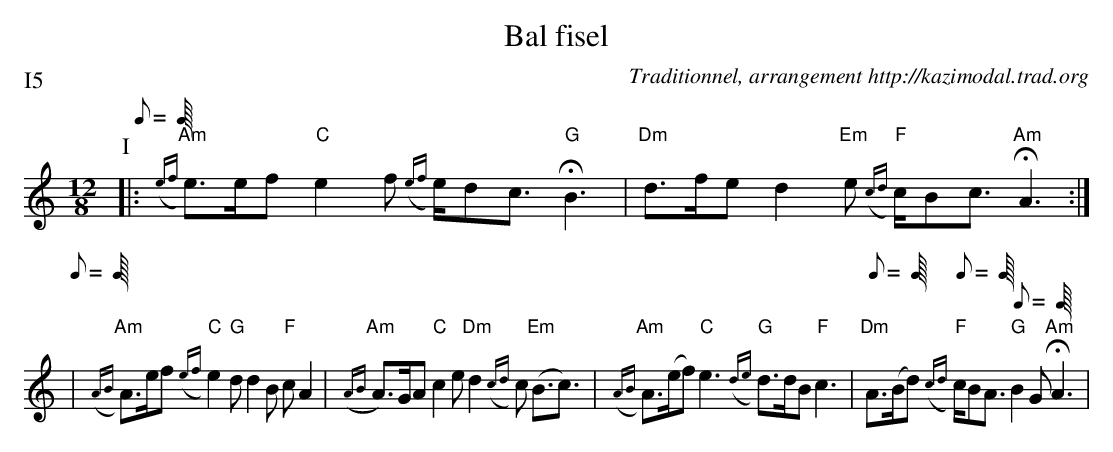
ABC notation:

X:1
T:Bal fisel
C:Traditionnel, arrangement http://kazimodal.trad.org
P:I5
M:12/8
K:Am
P:I
Q:C3=92
|: "Am"({ef}e)>ef "C"e2 f ({ef}e/2)dc3/2 "G"HB3 |\
	"Dm"d>fe d2 "Em"e "F"({cd}c/2)Bc3/2 "Am"HA3 :|
Q:C3=156
| "Am"({AB}A)>ef "C"({ef}e2) "G"d d2 B "F"c A2  |\
	"Am"({AB}A)>GA "C"c2 e "Dm"d2 ({cd}c) "Em"(B3/2c3/2) |\
	"Am"({AB}A)>(ef) "C"e3 "G"({de}d)>dB "F"c3 |\
Q:C3=140
	"Dm"A>(Bd) \
Q:C3=120
	"F"({cd}c/2)BA3/2 \
Q:C3=105
	"G"B2 G "Am"HA3 |
